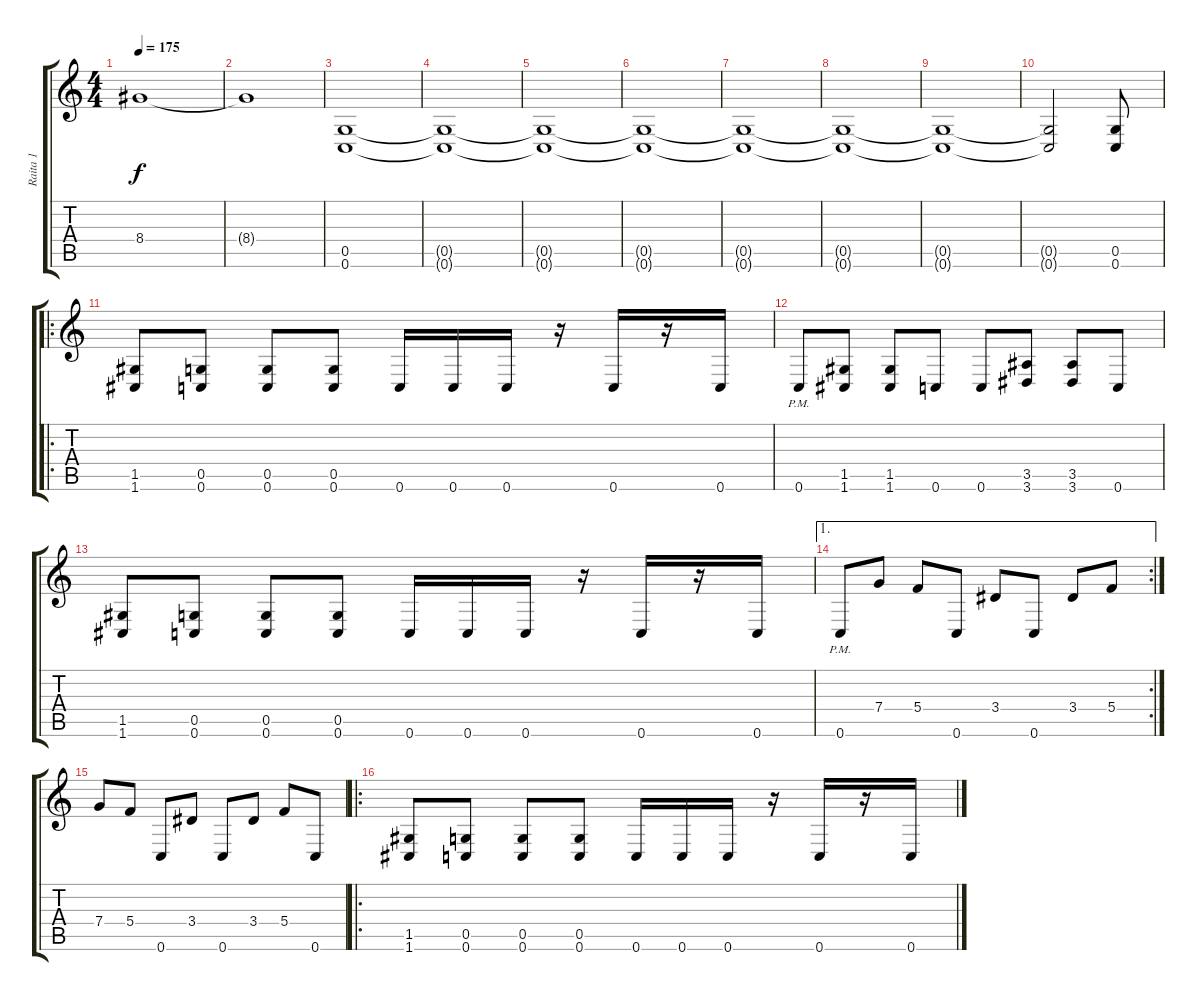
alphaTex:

\track ("Raita 1" "Raita 1") {instrument distortionguitar}
\staff {score tabs}
\tuning (E4 C4 G3 C3 G2 C2) {hide}
\ts (4 4)
\tempo 175
\clef g2
\ks c
8.4{t}.1{dy f} |
8.4{t}.1 |
(0.5 0.6).1 |
(0.5{t} 0.6{t}).1 |
(0.5{t} 0.6{t}).1 |
(0.5{t} 0.6{t}).1 |
(0.5{t} 0.6{t}).1 |
(0.5{t} 0.6{t}).1 |
(0.5{t} 0.6{t}).1 |
(0.5{t} 0.6{t}).2 (0.5 0.6).8 |
\ro
(1.5 1.6).8 (0.5 0.6).8 (0.5 0.6).8 (0.5 0.6).8 0.6.16 0.6.16 0.6.16 r.16 0.6.16 r.16 0.6.16 |
0.6{pm}.8 (1.5 1.6).8 (1.5 1.6).8 0.6.8 0.6.8 (3.5 3.6).8 (3.5 3.6).8 0.6.8 |
(1.5 1.6).8 (0.5 0.6).8 (0.5 0.6).8 (0.5 0.6).8 0.6.16 0.6.16 0.6.16 r.16 0.6.16 r.16 0.6.16 |
\ae 1
\rc 2
0.6{pm}.8 7.4.8 5.4.8 0.6.8 3.4.8 0.6.8 3.4.8 5.4.8 |
7.4.8 5.4.8 0.6.8 3.4.8 0.6.8 3.4.8 5.4.8 0.6.8 |
\ro
(1.5 1.6).8 (0.5 0.6).8 (0.5 0.6).8 (0.5 0.6).8 0.6.16 0.6.16 0.6.16 r.16 0.6.16 r.16 0.6.16
